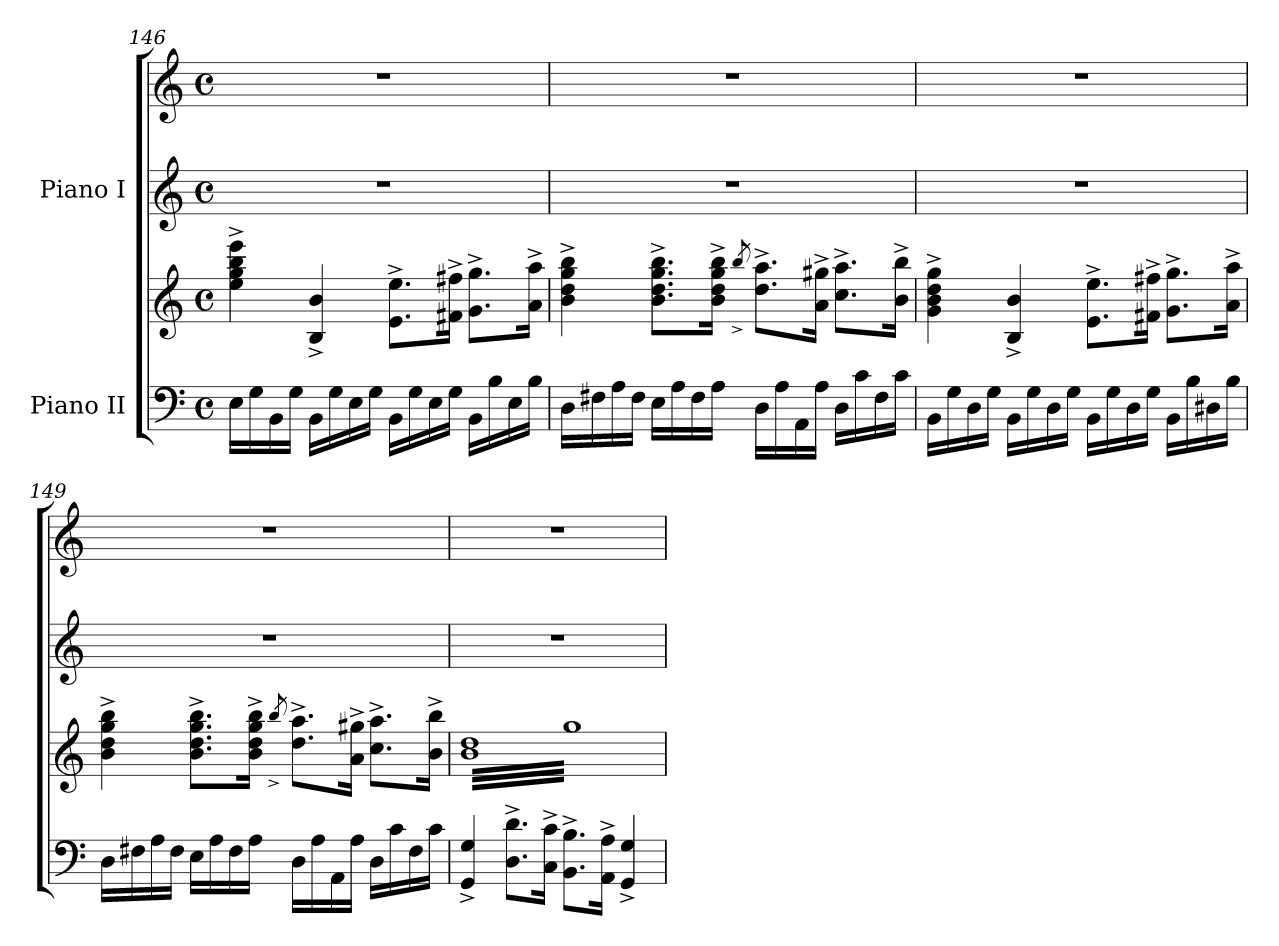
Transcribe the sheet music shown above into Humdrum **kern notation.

**kern	**kern	**kern	**kern
*part2	*part2	*part1	*part1
*staff4	*staff3	*staff2	*staff1
*I"Piano II	*	*I"Piano I	*
!!LO:PB:g=z
*clefF4	*clefG2	*clefG2	*clefG2
*k[]	*k[]	*k[]	*k[]
*M4/4	*M4/4	*M4/4	*M4/4
*met(c)	*met(c)	*met(c)	*met(c)
=146	=146	=146	=146
16E\LL	4ee\^ 4gg\^ 4bb\^ 4eee\^	1r	1r
16G\	.	.	.
16BB\	.	.	.
16G\JJ	.	.	.
16BB\LL	4B/^ 4b/^	.	.
16G\	.	.	.
16E\	.	.	.
16G\JJ	.	.	.
16BB\LL	8.e\^ 8.ee\^L	.	.
16G\	.	.	.
16E\	.	.	.
16G\JJ	16f#X\^ 16ff#X\^Jk	.	.
16BB\LL	8.g\^ 8.gg\^L	.	.
16B\	.	.	.
16E\	.	.	.
16B\JJ	16a\^ 16aa\^Jk	.	.
=147	=147	=147	=147
16D\LL	4b\^ 4dd\^ 4gg\^ 4bb\^	1r	1r
16F#X\	.	.	.
16A\	.	.	.
16F#\JJ	.	.	.
16E\LL	8.b\^ 8.dd\^ 8.gg\^ 8.bb\^L	.	.
16A\	.	.	.
16F#\	.	.	.
16A\JJ	16b\^ 16dd\^ 16gg\^ 16bb\^Jk	.	.
.	8qbb^/	.	.
16D\LL	8.dd\^ 8.aa\^L	.	.
16A\	.	.	.
16AA\	.	.	.
16A\JJ	16a\^ 16gg#X\^Jk	.	.
16D\LL	8.cc\^ 8.aa\^L	.	.
16c\	.	.	.
16F#\	.	.	.
16c\JJ	16b\^ 16bb\^Jk	.	.
!!LO:LB:g=z
=148	=148	=148	=148
16BB\LL	4g\^ 4b\^ 4dd\^ 4gg\^	1r	1r
16G\	.	.	.
16D\	.	.	.
16G\JJ	.	.	.
16BB\LL	4B/^ 4b/^	.	.
16G\	.	.	.
16D\	.	.	.
16G\JJ	.	.	.
16BB\LL	8.e\^ 8.ee\^L	.	.
16G\	.	.	.
16D\	.	.	.
16G\JJ	16f#X\^ 16ff#X\^Jk	.	.
16BB\LL	8.g\^ 8.gg\^L	.	.
16B\	.	.	.
16D#X\	.	.	.
16B\JJ	16a\^ 16aa\^Jk	.	.
=149	=149	=149	=149
16D\LL	4b\^ 4dd\^ 4gg\^ 4bb\^	1r	1r
16F#X\	.	.	.
16A\	.	.	.
16F#\JJ	.	.	.
16E\LL	8.b\^ 8.dd\^ 8.gg\^ 8.bb\^L	.	.
16A\	.	.	.
16F#\	.	.	.
16A\JJ	16b\^ 16dd\^ 16gg\^ 16bb\^Jk	.	.
.	8qbb^/	.	.
16D\LL	8.dd\^ 8.aa\^L	.	.
16A\	.	.	.
16AA\	.	.	.
16A\JJ	16a\^ 16gg#X\^Jk	.	.
16D\LL	8.cc\^ 8.aa\^L	.	.
16c\	.	.	.
16F#\	.	.	.
16c\JJ	16b\^ 16bb\^Jk	.	.
=150	=150	=150	=150
*	*tremolo	*	*
4GG/^ 4G/^	32b 32ddLLL	1r	1r
.	32gg	.	.
.	32b 32dd	.	.
.	32gg	.	.
.	32b 32dd	.	.
.	32gg	.	.
.	32b 32dd	.	.
.	32gg	.	.
8.D\^ 8.d\^L	32b 32dd	.	.
.	32gg	.	.
.	32b 32dd	.	.
.	32gg	.	.
.	32b 32dd	.	.
.	32gg	.	.
16C\^ 16c\^Jk	32b 32dd	.	.
.	32gg	.	.
8.BB\^ 8.B\^L	32b 32dd	.	.
.	32gg	.	.
.	32b 32dd	.	.
.	32gg	.	.
.	32b 32dd	.	.
.	32gg	.	.
16AA\^ 16A\^Jk	32b 32dd	.	.
.	32gg	.	.
4GG/^ 4G/^	32b 32dd	.	.
.	32gg	.	.
.	32b 32dd	.	.
.	32gg	.	.
.	32b 32dd	.	.
.	32gg	.	.
.	32b 32dd	.	.
.	32ggJJJ	.	.
*	*Xtremolo	*	*
.	.	.	.
.	.	.	.
.	.	.	.
.	.	.	.
.	.	.	.
.	.	.	.
.	.	.	.
.	.	.	.
.	.	.	.
.	.	.	.
.	.	.	.
.	.	.	.
.	.	.	.
.	.	.	.
.	.	.	.
.	.	.	.
=	=	=	=
*-	*-	*-	*-
